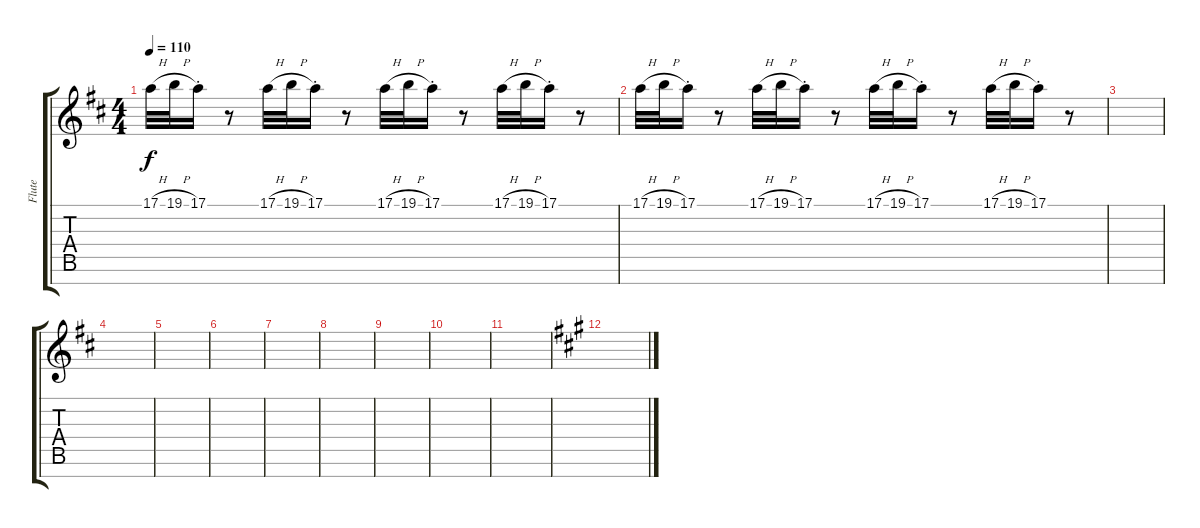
\track ("Flute" "Flute") {instrument flute}
\staff {score tabs}
\tuning (E4 B3 G3 D3 A2 E2 B1) {hide}
\ts (4 4)
\tempo 110
\clef g2
\ks d
17.1{h}.32{dy f volume 6} 19.1{h}.32 17.1{st}.16 r.8 17.1{h}.32 19.1{h}.32 17.1{st}.16 r.8 17.1{h}.32 19.1{h}.32 17.1{st}.16 r.8 17.1{h}.32 19.1{h}.32 17.1{st}.16 r.8 |
17.1{h}.32 19.1{h}.32 17.1{st}.16 r.8 17.1{h}.32 19.1{h}.32 17.1{st}.16 r.8 17.1{h}.32 19.1{h}.32 17.1{st}.16 r.8 17.1{h}.32 19.1{h}.32 17.1{st}.16 r.8 |
|
|
|
|
|
|
|
|
|
\ks f#minor
